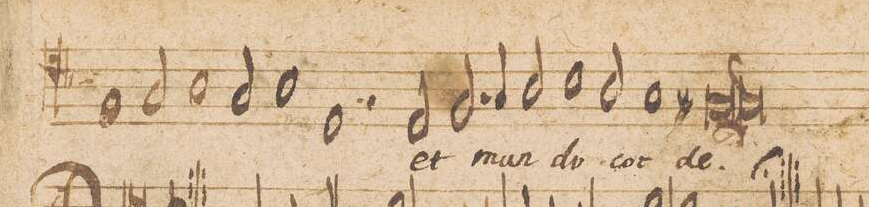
**kern	**text
*I"[ALTVS.]	*
*clefC4	*
*k[b-]	*
*met(c|)	*
*M2/1	*
1F	-de
2G/	et
1A\	mun-
=107-	=107-
2G/	-do
1A	cor-
=108-	=108-
1D	-de
*	*Xij
2rF	.
2D/	et
=109-	=109-
2.F/	mun-
4G/	.
2A/	.
1B-\	-do
=110-	=110-
2A/	cor-
1G	.
=111-	=111-
0F#Xl	-de.
==	==
*-	*-
